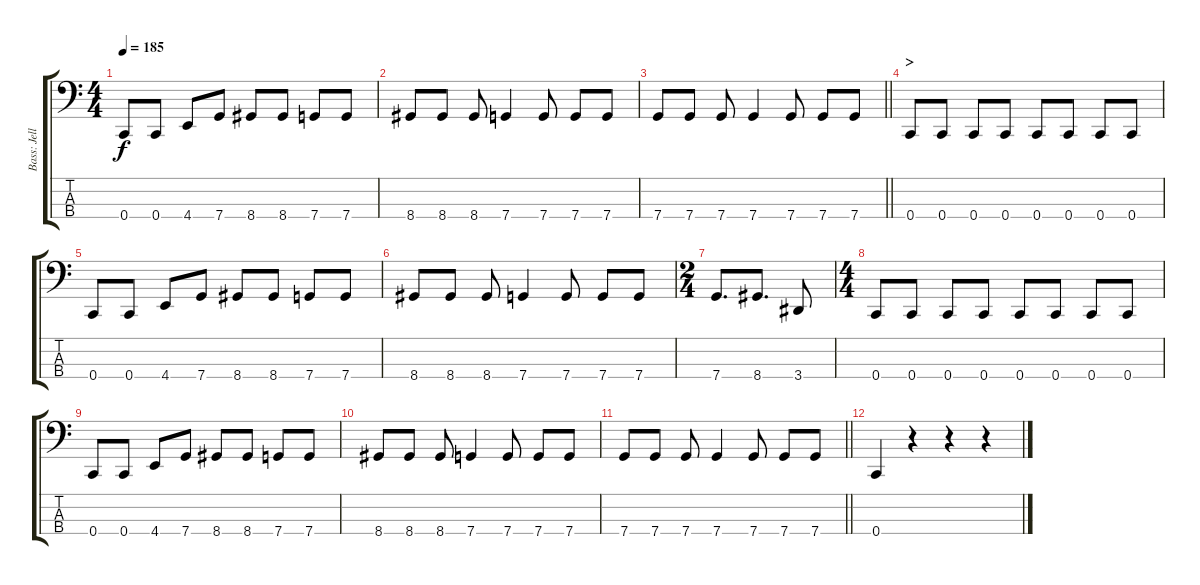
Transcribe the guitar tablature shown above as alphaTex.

\track ("Bass: Jelle" "Bass: Jell") {instrument electricbasspick}
\staff {score tabs}
\tuning (F2 C2 G1 C1) {hide}
\ts (4 4)
\tempo 185
\clef f4
\ks c
0.4.8{dy f} 0.4.8 4.4.8 7.4.8 8.4.8 8.4.8 7.4.8 7.4.8 |
8.4.8 8.4.8 8.4.8 7.4.4 7.4.8 7.4.8 7.4.8 |
\barLineRight lightlight
7.4.8 7.4.8 7.4.8 7.4.4 7.4.8 7.4.8 7.4.8 |
\section ("" ">")
0.4.8 0.4.8 0.4.8 0.4.8 0.4.8 0.4.8 0.4.8 0.4.8 |
0.4.8 0.4.8 4.4.8 7.4.8 8.4.8 8.4.8 7.4.8 7.4.8 |
8.4.8 8.4.8 8.4.8 7.4.4 7.4.8 7.4.8 7.4.8 |
\ts (2 4)
7.4.8{d} 8.4.8{d} 3.4.8 |
\ts (4 4)
0.4.8 0.4.8 0.4.8 0.4.8 0.4.8 0.4.8 0.4.8 0.4.8 |
0.4.8 0.4.8 4.4.8 7.4.8 8.4.8 8.4.8 7.4.8 7.4.8 |
8.4.8 8.4.8 8.4.8 7.4.4 7.4.8 7.4.8 7.4.8 |
\barLineRight lightlight
7.4.8 7.4.8 7.4.8 7.4.4 7.4.8 7.4.8 7.4.8 |
0.4.4 r.4 r.4 r.4
